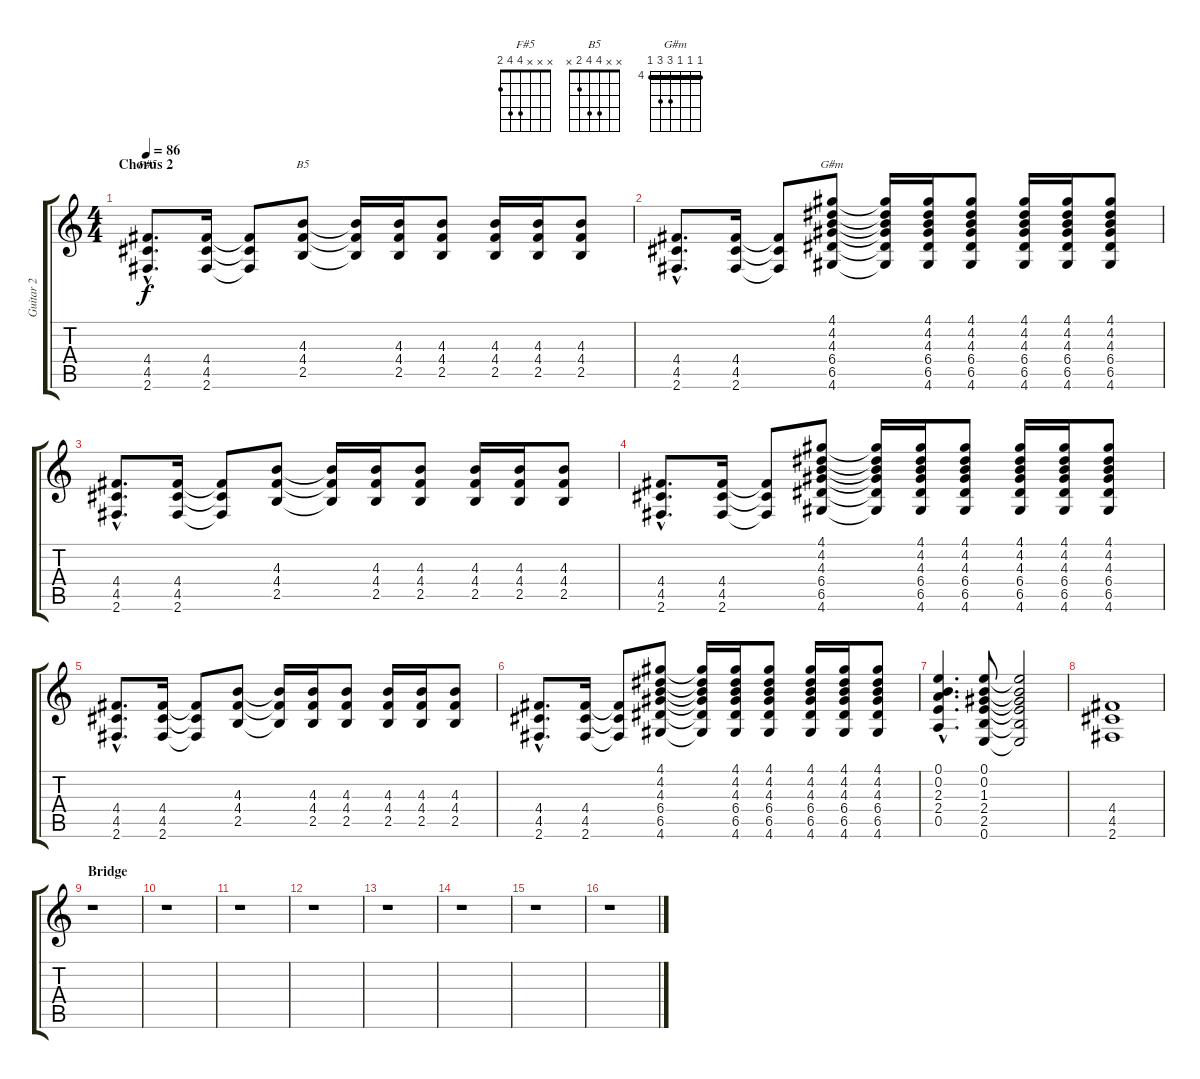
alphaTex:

\track ("Guitar 2" "Guitar 2") {instrument distortionguitar}
\staff {score tabs}
\tuning (E4 B3 G3 D3 A2 E2) {hide}
\chord ("F#5" x x x 4 4 2)
\chord ("B5" x x 4 4 2 x)
\chord ("G#m" 4 4 4 6 6 4) {firstfret 4 barre 4}
\ts (4 4)
\section ("" "Chorus 2")
\tempo 86
\clef g2
\ks c
(4.4{hac} 4.5{hac} 2.6{hac}).8{d ch "F#5" dy f} (4.4 4.5 2.6).16 (4.4{t} 4.5{t} 2.6{t}).8 (4.3 4.4 2.5).8{ch "B5"} (4.3{t} 4.4{t} 2.5{t}).16 (4.3 4.4 2.5).16 (4.3 4.4 2.5).8 (4.3 4.4 2.5).16 (4.3 4.4 2.5).16 (4.3 4.4 2.5).8 |
(4.4{hac} 4.5{hac} 2.6{hac}).8{d} (4.4 4.5 2.6).16 (4.4{t} 4.5{t} 2.6{t}).8 (4.1 4.2 4.3 6.4 6.5 4.6).8{ch "G#m"} (4.1{t} 4.2{t} 4.3{t} 6.4{t} 6.5{t} 4.6{t}).16 (4.1 4.2 4.3 6.4 6.5 4.6).16 (4.1 4.2 4.3 6.4 6.5 4.6).8 (4.1 4.2 4.3 6.4 6.5 4.6).16 (4.1 4.2 4.3 6.4 6.5 4.6).16 (4.1 4.2 4.3 6.4 6.5 4.6).8 |
(4.4{hac} 4.5{hac} 2.6{hac}).8{d} (4.4 4.5 2.6).16 (4.4{t} 4.5{t} 2.6{t}).8 (4.3 4.4 2.5).8 (4.3{t} 4.4{t} 2.5{t}).16 (4.3 4.4 2.5).16 (4.3 4.4 2.5).8 (4.3 4.4 2.5).16 (4.3 4.4 2.5).16 (4.3 4.4 2.5).8 |
(4.4{hac} 4.5{hac} 2.6{hac}).8{d} (4.4 4.5 2.6).16 (4.4{t} 4.5{t} 2.6{t}).8 (4.1 4.2 4.3 6.4 6.5 4.6).8 (4.1{t} 4.2{t} 4.3{t} 6.4{t} 6.5{t} 4.6{t}).16 (4.1 4.2 4.3 6.4 6.5 4.6).16 (4.1 4.2 4.3 6.4 6.5 4.6).8 (4.1 4.2 4.3 6.4 6.5 4.6).16 (4.1 4.2 4.3 6.4 6.5 4.6).16 (4.1 4.2 4.3 6.4 6.5 4.6).8 |
(4.4{hac} 4.5{hac} 2.6{hac}).8{d} (4.4 4.5 2.6).16 (4.4{t} 4.5{t} 2.6{t}).8 (4.3 4.4 2.5).8 (4.3{t} 4.4{t} 2.5{t}).16 (4.3 4.4 2.5).16 (4.3 4.4 2.5).8 (4.3 4.4 2.5).16 (4.3 4.4 2.5).16 (4.3 4.4 2.5).8 |
(4.4{hac} 4.5{hac} 2.6{hac}).8{d} (4.4 4.5 2.6).16 (4.4{t} 4.5{t} 2.6{t}).8 (4.1 4.2 4.3 6.4 6.5 4.6).8 (4.1{t} 4.2{t} 4.3{t} 6.4{t} 6.5{t} 4.6{t}).16 (4.1 4.2 4.3 6.4 6.5 4.6).16 (4.1 4.2 4.3 6.4 6.5 4.6).8 (4.1 4.2 4.3 6.4 6.5 4.6).16 (4.1 4.2 4.3 6.4 6.5 4.6).16 (4.1 4.2 4.3 6.4 6.5 4.6).8 |
(0.1{hac} 0.2{hac} 2.3{hac} 2.4{hac} 0.5{hac}).4{d} (0.1 0.2 1.3 2.4 2.5 0.6).8 (0.1{t} 0.2{t} 1.3{t} 2.4{t} 2.5{t} 0.6{t}).2 |
(4.4 4.5 2.6).1 |
\section ("" "Bridge")
r.1 |
r.1 |
r.1 |
r.1 |
r.1 |
r.1 |
r.1 |
r.1
